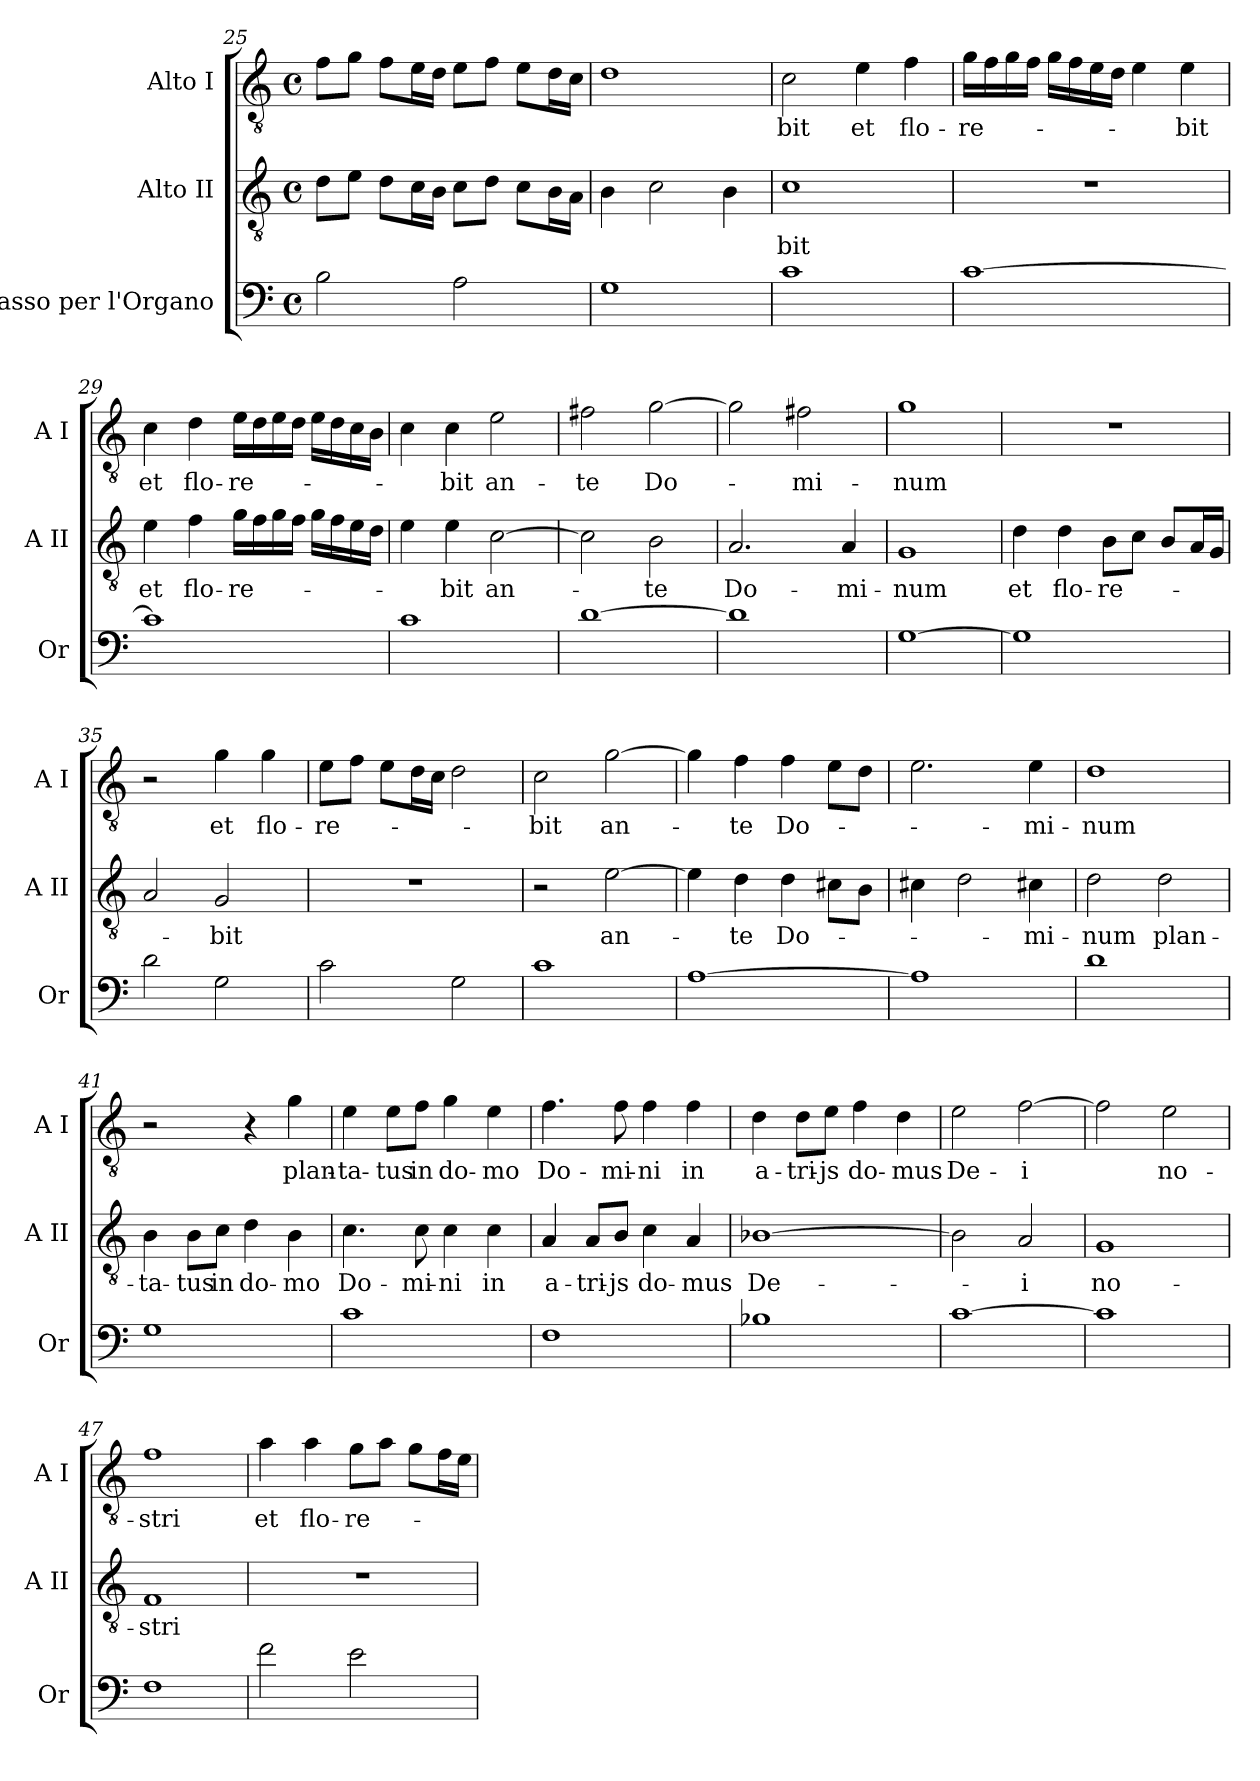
**kern	**kern	**text	**kern	**text
*part3	*part2	*part2	*part1	*part1
*staff3	*staff2	*staff2	*staff1	*staff1
*I"Basso per l'Organo	*I"Alto II	*	*I"Alto I	*
*I'Or	*I'A II	*	*I'A I	*
!!LO:LB:g=z
*clefF4	*clefGv2	*	*clefGv2	*
*ITrd7c12	*	*	*	*
*k[]	*k[]	*	*k[]	*
*C:	*C:	*	*C:	*
*M4/4	*M4/4	*	*M4/4	*
*met(c)	*met(c)	*	*met(c)	*
=25	=25	=25	=25	=25
2BB\	8d\L	.	8f\L	.
.	8e\J	.	8g\J	.
.	8d\L	.	8f\L	.
.	16c\L	.	16e\L	.
.	16B\JJ	.	16d\JJ	.
2AA\	8c\L	.	8e\L	.
.	8d\J	.	8f\J	.
.	8c\L	.	8e\L	.
.	16B\L	.	16d\L	.
.	16A\JJ	.	16c\JJ	.
=26	=26	=26	=26	=26
1GG	4B\	.	1d	.
.	2c\	.	.	.
.	4B\	.	.	.
=27	=27	=27	=27	=27
!	!	!LO:LY:b	!	!LO:LY:b
1C	1c	-bit	2c\	-bit
!	!	!	!	!LO:LY:b
.	.	.	4e\	et
!	!	!	!	!LO:LY:b
.	.	.	4f\	flo-
=28	=28	=28	=28	=28
!	!	!	!	!LO:LY:b
[<1C	1r	.	16g\LL	-re-
.	.	.	16f\	.
.	.	.	16g\	.
.	.	.	16f\JJ	.
.	.	.	16g\LL	.
.	.	.	16f\	.
.	.	.	16e\	.
.	.	.	16d\JJ	.
.	.	.	4e\	.
!	!	!	!	!LO:LY:b
.	.	.	4e\	-bit
!!LO:LB:g=z
=29	=29	=29	=29	=29
!	!	!LO:LY:b	!	!LO:LY:b
1C]	4e\	et	4c\	et
!	!	!LO:LY:b	!	!LO:LY:b
.	4f\	flo-	4d\	flo-
!	!	!LO:LY:b	!	!LO:LY:b
.	16g\LL	-re-	16e\LL	-re-
.	16f\	.	16d\	.
.	16g\	.	16e\	.
.	16f\JJ	.	16d\JJ	.
.	16g\LL	.	16e\LL	.
.	16f\	.	16d\	.
.	16e\	.	16c\	.
.	16d\JJ	.	16B\JJ	.
=30	=30	=30	=30	=30
1C	4e\	.	4c\	.
!	!	!LO:LY:b	!	!LO:LY:b
.	4e\	-bit	4c\	-bit
!	!	!LO:LY:b	!	!LO:LY:b
.	[>2c\	an-	2e\	an-
=31	=31	=31	=31	=31
!	!	!	!	!LO:LY:b
[>1D	2c\]	.	2f#X\	-te
!	!	!LO:LY:b	!	!LO:LY:b
.	2B\	-te	[>2g\	Do-
=32	=32	=32	=32	=32
!	!	!LO:LY:b	!	!
1D]	2.A/	Do-	2g\]	.
!	!	!	!	!LO:LY:b
.	.	.	2f#X\	-mi-
!	!	!LO:LY:b	!	!
.	4A/	-mi-	.	.
=33	=33	=33	=33	=33
!	!	!LO:LY:b	!	!LO:LY:b
[>1GG	1G	-num	1g	-num
!!LO:PB:g=z
=34	=34	=34	=34	=34
!	!	!LO:LY:b	!	!
1GG]	4d\	et	1r	.
!	!	!LO:LY:b	!	!
.	4d\	flo-	.	.
!	!	!LO:LY:b	!	!
.	8B\L	-re-	.	.
.	8c\J	.	.	.
.	8B/L	.	.	.
.	16A/L	.	.	.
.	16G/JJ	.	.	.
=35	=35	=35	=35	=35
2D\	2A/	.	2r	.
!	!	!LO:LY:b	!	!LO:LY:b
2GG\	2G/	-bit	4g\	et
!	!	!	!	!LO:LY:b
.	.	.	4g\	flo-
=36	=36	=36	=36	=36
!	!	!	!	!LO:LY:b
2C\	1r	.	8e\L	-re-
.	.	.	8f\J	.
.	.	.	8e\L	.
.	.	.	16d\L	.
.	.	.	16c\JJ	.
2GG\	.	.	2d\	.
=37	=37	=37	=37	=37
!	!	!	!	!LO:LY:b
1C	2r	.	2c\	-bit
!	!	!LO:LY:b	!	!LO:LY:b
.	[>2e\	an-	[>2g\	an-
=38	=38	=38	=38	=38
[<1AA	4e\]	.	4g\]	.
!	!	!LO:LY:b	!	!LO:LY:b
.	4d\	-te	4f\	-te
!	!	!LO:LY:b	!	!LO:LY:b
.	4d\	Do-	4f\	Do-
.	8c#X\L	.	8e\L	.
.	8B\J	.	8d\J	.
!!LO:LB:g=z
=39	=39	=39	=39	=39
1AA]	4c#X\	.	2.e\	.
.	2d\	.	.	.
!	!	!LO:LY:b	!	!LO:LY:b
.	4c#X\	-mi-	4e\	-mi-
=40	=40	=40	=40	=40
!	!	!LO:LY:b	!	!LO:LY:b
1D	2d\	-num	1d	-num
!	!	!LO:LY:b	!	!
.	2d\	plan-	.	.
=41	=41	=41	=41	=41
!	!	!LO:LY:b	!	!
1GG	4B\	-ta-	2r	.
!	!	!LO:LY:b	!	!
.	8B\L	-tus	.	.
!	!	!LO:LY:b	!	!
.	8c\J	in	.	.
!	!	!LO:LY:b	!	!
.	4d\	do-	4r	.
!	!	!LO:LY:b	!	!LO:LY:b
.	4B\	-mo	4g\	plan-
=42	=42	=42	=42	=42
!	!	!LO:LY:b	!	!LO:LY:b
1C	4.c\	Do-	4e\	-ta-
!	!	!	!	!LO:LY:b
.	.	.	8e\L	-tus
!	!	!LO:LY:b	!	!LO:LY:b
.	8c\	-mi-	8f\J	in
!	!	!LO:LY:b	!	!LO:LY:b
.	4c\	-ni	4g\	do-
!	!	!LO:LY:b	!	!LO:LY:b
.	4c\	in	4e\	-mo
!!LO:LB:g=z
=43	=43	=43	=43	=43
!	!	!LO:LY:b	!	!LO:LY:b
1FF	4A/	a-	4.f\	Do-
!	!	!LO:LY:b	!	!
.	8A/L	-tri-	.	.
!	!	!LO:LY:b	!	!LO:LY:b
.	8B/J	-js	8f\	-mi-
!	!	!LO:LY:b	!	!LO:LY:b
.	4c\	do-	4f\	-ni
!	!	!LO:LY:b	!	!LO:LY:b
.	4A/	-mus	4f\	in
=44	=44	=44	=44	=44
!	!	!LO:LY:b	!	!LO:LY:b
1BB-X	[>1B-X	De-	4d\	a-
!	!	!	!	!LO:LY:b
.	.	.	8d\L	-tri-
!	!	!	!	!LO:LY:b
.	.	.	8e\J	-js
!	!	!	!	!LO:LY:b
.	.	.	4f\	do-
!	!	!	!	!LO:LY:b
.	.	.	4d\	-mus
=45	=45	=45	=45	=45
!	!	!	!	!LO:LY:b
[<1C	2B-\]	.	2e\	De-
!	!	!LO:LY:b:rj	!	!LO:LY:b:rj
.	2A/	-i	[>2f\	-i
=46	=46	=46	=46	=46
!	!	!LO:LY:b	!	!
1C]	1G	no-	2f\]	.
!	!	!	!	!LO:LY:b
.	.	.	2e\	no-
!!LO:LB:g=z
=47	=47	=47	=47	=47
!	!	!LO:LY:b	!	!LO:LY:b
1FF	1F	-stri	1f	-stri
=48	=48	=48	=48	=48
!	!	!	!	!LO:LY:b
2F\	1r	.	4a\	et
!	!	!	!	!LO:LY:b
.	.	.	4a\	flo-
!	!	!	!	!LO:LY:b
2E\	.	.	8g\L	-re-
.	.	.	8a\J	.
.	.	.	8g\L	.
.	.	.	16f\L	.
.	.	.	16e\JJ	.
=	=	=	=	=
*-	*-	*-	*-	*-
